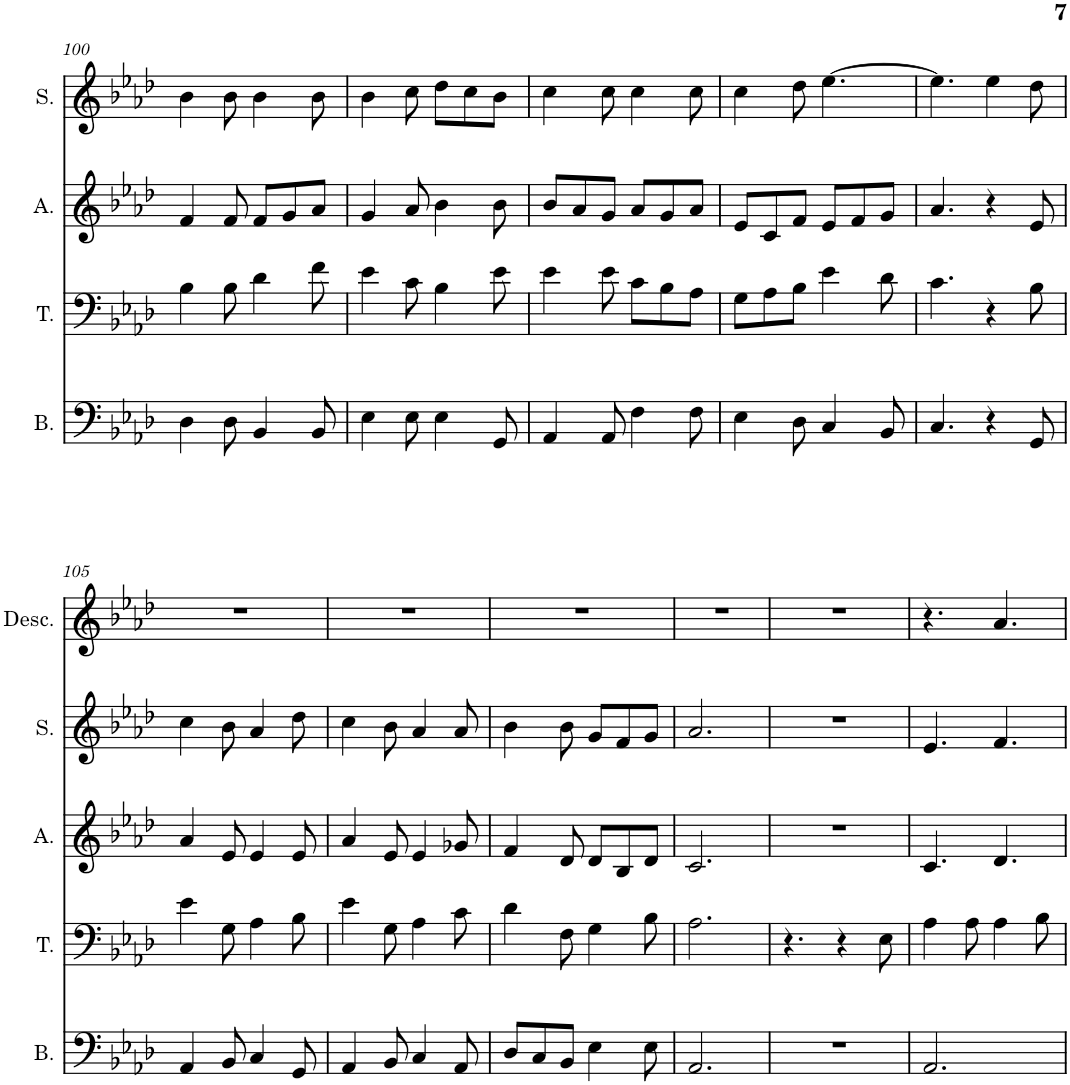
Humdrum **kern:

**kern	**kern	**kern	**kern	**kern
*part5	*part4	*part3	*part2	*part1
*staff5	*staff4	*staff3	*staff2	*staff1
*I"Bass	*I"Tenor	*I"Alto	*I"Soprano	*I"Desc.
*I'B.	*I'T.	*I'A.	*I'S.	*I'Desc.
!!LO:PB:g=z
*clefF4	*clefF4	*clefG2	*clefG2	*clefG2
*k[b-e-a-d-]	*k[b-e-a-d-]	*k[b-e-a-d-]	*k[b-e-a-d-]	*k[b-e-a-d-]
*M6/8	*M6/8	*M6/8	*M6/8	*M6/8
=100	=100	=100	=100	=100
4D-\	4B-\	4f/	4b-\	2.r
8D-\	8B-\	8f/	8b-\	.
4BB-/	4d-\	8f/L	4b-\	.
.	.	8g/	.	.
8BB-/	8f\	8a-/J	8b-\	.
=101	=101	=101	=101	=101
4E-\	4e-\	4g/	4b-\	2.r
8E-\	8c\	8a-/	8cc\	.
4E-\	4B-\	4b-\	8dd-\L	.
.	.	.	8cc\	.
8GG/	8e-\	8b-\	8b-\J	.
=102	=102	=102	=102	=102
4AA-/	4e-\	8b-/L	4cc\	2.r
.	.	8a-/	.	.
8AA-/	8e-\	8g/J	8cc\	.
4F\	8c\L	8a-/L	4cc\	.
.	8B-\	8g/	.	.
8F\	8A-\J	8a-/J	8cc\	.
=103	=103	=103	=103	=103
4E-\	8G\L	8e-/L	4cc\	2.r
.	8A-\	8c/	.	.
8D-\	8B-\J	8f/J	8dd-\	.
4C/	4e-\	8e-/L	[4.ee-\	.
.	.	8f/	.	.
8BB-/	8d-\	8g/J	.	.
=104	=104	=104	=104	=104
4.C/	4.c\	4.a-/	4.ee-\]	2.r
4r	4r	4r	4ee-\	.
8GG/	8B-\	8e-/	8dd-\	.
!!LO:LB:g=z
=105	=105	=105	=105	=105
4AA-/	4e-\	4a-/	4cc\	2.r
8BB-/	8G\	8e-/	8b-\	.
4C/	4A-\	4e-/	4a-/	.
8GG/	8B-\	8e-/	8dd-\	.
=106	=106	=106	=106	=106
4AA-/	4e-\	4a-/	4cc\	2.r
8BB-/	8G\	8e-/	8b-\	.
4C/	4A-\	4e-/	4a-/	.
8AA-/	8c\	8g-X/	8a-/	.
=107	=107	=107	=107	=107
8D-/L	4d-\	4f/	4b-\	2.r
8C/	.	.	.	.
8BB-/J	8F\	8d-/	8b-\	.
4E-\	4G\	8d-/L	8g/L	.
.	.	8B-/	8f/	.
8E-\	8B-\	8d-/J	8g/J	.
=108	=108	=108	=108	=108
2.AA-/	2.A-\	2.c/	2.a-/	2.r
=109	=109	=109	=109	=109
2.r	4.r	2.r	2.r	2.r
.	4r	.	.	.
.	8E-\	.	.	.
=110	=110	=110	=110	=110
2.AA-/	4A-\	4.c/	4.e-/	4.r
.	8A-\	.	.	.
.	4A-\	4.d-/	4.f/	4.a-/
.	8B-\	.	.	.
=	=	=	=	=
*-	*-	*-	*-	*-
